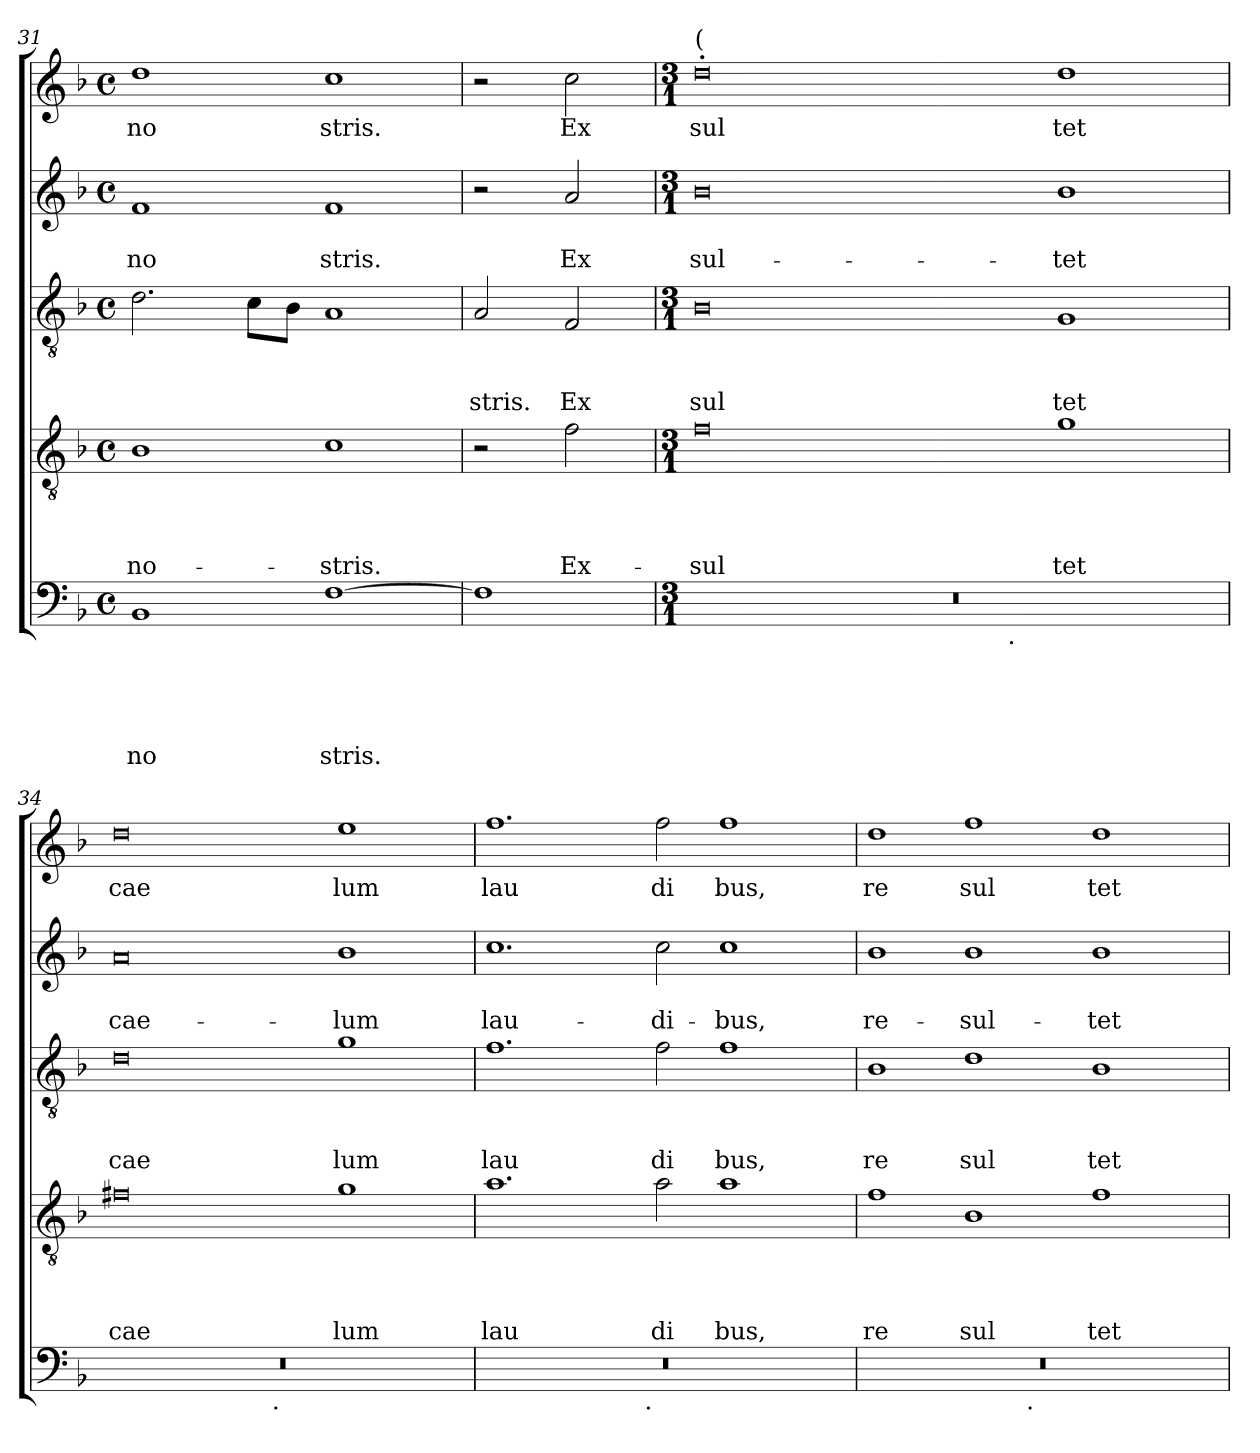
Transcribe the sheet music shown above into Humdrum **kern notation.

**kern	**text	**text	**text	**text	**text	**kern	**text	**text	**text	**text	**kern	**text	**text	**text	**kern	**text	**text	**kern	**text
*part5	*part5	*part5	*part5	*part5	*part5	*part4	*part4	*part4	*part4	*part4	*part3	*part3	*part3	*part3	*part2	*part2	*part2	*part1	*part1
*staff5	*staff5	*staff5	*staff5	*staff5	*staff5	*staff4	*staff4	*staff4	*staff4	*staff4	*staff3	*staff3	*staff3	*staff3	*staff2	*staff2	*staff2	*staff1	*staff1
*clefF4	*	*	*	*	*	*clefGv2	*	*	*	*	*clefGv2	*	*	*	*clefG2	*	*	*clefG2	*
*k[b-]	*	*	*	*	*	*k[b-]	*	*	*	*	*k[b-]	*	*	*	*k[b-]	*	*	*k[b-]	*
*F:	*	*	*	*	*	*F:	*	*	*	*	*F:	*	*	*	*F:	*	*	*F:	*
*M4/4	*	*	*	*	*	*M4/4	*	*	*	*	*M4/4	*	*	*	*M4/4	*	*	*M4/4	*
*met(c)	*	*	*	*	*	*met(c)	*	*	*	*	*met(c)	*	*	*	*met(c)	*	*	*met(c)	*
=31	=31	=31	=31	=31	=31	=31	=31	=31	=31	=31	=31	=31	=31	=31	=31	=31	=31	=31	=31
!	!	!	!	!	!LO:LY:b	!	!	!	!	!LO:LY:b	!	!	!	!	!	!	!LO:LY:b	!	!LO:LY:b
1BB-	.	.	.	.	no	1B-	.	.	.	no-	2.d\	.	.	.	1f	.	no	1dd	no
.	.	.	.	.	.	.	.	.	.	.	8c\L	.	.	.	.	.	.	.	.
.	.	.	.	.	.	.	.	.	.	.	8B-\J	.	.	.	.	.	.	.	.
!	!	!	!	!	!LO:LY:b	!	!	!	!	!LO:LY:b	!	!	!	!	!	!	!LO:LY:b	!	!LO:LY:b
[>1F	.	.	.	.	stris.	1c	.	.	.	-stris.	1A	.	.	.	1f	.	stris.	1cc	stris.
=32	=32	=32	=32	=32	=32	=32	=32	=32	=32	=32	=32	=32	=32	=32	=32	=32	=32	=32	=32
!	!	!	!	!	!	!	!	!	!	!	!	!	!	!LO:LY:b	!	!	!	!	!
1F]	.	.	.	.	.	2r	.	.	.	.	2A/	.	.	stris.	2r	.	.	2r	.
!	!	!	!	!	!	!	!	!	!	!LO:LY:b	!	!	!	!LO:LY:b	!	!	!LO:LY:b	!	!LO:LY:b
.	.	.	.	.	.	2f\	.	.	.	Ex-	2F/	.	.	Ex	2a/	.	Ex	2cc\	Ex
!!LO:PB:g=z
=33	=33	=33	=33	=33	=33	=33	=33	=33	=33	=33	=33	=33	=33	=33	=33	=33	=33	=33	=33
*M3/1	*	*	*	*	*	*M3/1	*	*	*	*	*M3/1	*	*	*	*M3/1	*	*	*M3/1	*
*	*	*	*	*	*	*	*	*	*	*	*	*	*	*	*	*	*	*MM66	*
!	!	!	!	!	!	!	!	!	!	!	!	!	!	!	!	!	!	!LO:TX:a:t=(	!
!	!	!	!	!	!	!	!	!	!	!LO:LY:b	!	!	!	!LO:LY:b	!	!	!LO:LY:b	!	!LO:LY:b
*^	*	*	*	*	*	*	*	*	*	*	*	*	*	*	*	*	*	*	*
0.r	1ryy	.	.	.	.	.	0f	.	.	.	-sul	0B-	.	.	sul	0b-	.	sul-	0dd'>	sul
.	2ryy	.	.	.	.	.	.	.	.	.	.	.	.	.	.	.	.	.	.	.
.	4ryy	.	.	.	.	.	.	.	.	.	.	.	.	.	.	.	.	.	.	.
.	16ryy	.	.	.	.	.	.	.	.	.	.	.	.	.	.	.	.	.	.	.
!	!LO:TX:b:t=.	!	!	!	!	!	!	!	!	!	!	!	!	!	!	!	!	!	!	!
.	1ryy	.	.	.	.	.	.	.	.	.	.	.	.	.	.	.	.	.	.	.
!	!	!	!	!	!	!	!	!	!	!	!LO:LY:b	!	!	!	!LO:LY:b	!	!	!LO:LY:b	!	!LO:LY:b
.	.	.	.	.	.	.	1g	.	.	.	tet	1G	.	.	tet	1b-	.	-tet	1dd	tet
.	8.ryy	.	.	.	.	.	.	.	.	.	.	.	.	.	.	.	.	.	.	.
=34	=34	=34	=34	=34	=34	=34	=34	=34	=34	=34	=34	=34	=34	=34	=34	=34	=34	=34	=34	=34
!	!	!	!	!	!	!	!	!	!	!	!LO:LY:b	!	!	!	!LO:LY:b	!	!	!LO:LY:b	!	!LO:LY:b
0.r	1ryy	.	.	.	.	.	0f#X	.	.	.	cae	0d	.	.	cae	0a	.	cae-	0dd	cae
.	4...ryy	.	.	.	.	.	.	.	.	.	.	.	.	.	.	.	.	.	.	.
!	!LO:TX:b:t=.	!	!	!	!	!	!	!	!	!	!	!	!	!	!	!	!	!	!	!
.	1ryy	.	.	.	.	.	.	.	.	.	.	.	.	.	.	.	.	.	.	.
!	!	!	!	!	!	!	!	!	!	!	!LO:LY:b	!	!	!	!LO:LY:b	!	!	!LO:LY:b	!	!LO:LY:b
.	.	.	.	.	.	.	1g	.	.	.	lum	1g	.	.	lum	1b-	.	-lum	1ee	lum
.	2ryy	.	.	.	.	.	.	.	.	.	.	.	.	.	.	.	.	.	.	.
.	32ryy	.	.	.	.	.	.	.	.	.	.	.	.	.	.	.	.	.	.	.
=35	=35	=35	=35	=35	=35	=35	=35	=35	=35	=35	=35	=35	=35	=35	=35	=35	=35	=35	=35	=35
!	!	!	!	!	!	!	!	!	!	!	!LO:LY:b	!	!	!	!LO:LY:b	!	!	!LO:LY:b	!	!LO:LY:b
0.r	1ryy	.	.	.	.	.	1.a	.	.	.	lau	1.f	.	.	lau	1.cc	.	lau-	1.ff	lau
.	4...ryy	.	.	.	.	.	.	.	.	.	.	.	.	.	.	.	.	.	.	.
!	!LO:TX:b:t=.	!	!	!	!	!	!	!	!	!	!	!	!	!	!	!	!	!	!	!
.	1ryy	.	.	.	.	.	.	.	.	.	.	.	.	.	.	.	.	.	.	.
!	!	!	!	!	!	!	!	!	!	!	!LO:LY:b	!	!	!	!LO:LY:b	!	!	!LO:LY:b	!	!LO:LY:b
.	.	.	.	.	.	.	2a\	.	.	.	di	2f\	.	.	di	2cc\	.	-di-	2ff\	di
!	!	!	!	!	!	!	!	!	!	!	!LO:LY:b	!	!	!	!LO:LY:b	!	!	!LO:LY:b	!	!LO:LY:b
.	.	.	.	.	.	.	1a	.	.	.	bus,	1f	.	.	bus,	1cc	.	-bus,	1ff	bus,
.	2ryy	.	.	.	.	.	.	.	.	.	.	.	.	.	.	.	.	.	.	.
.	32ryy	.	.	.	.	.	.	.	.	.	.	.	.	.	.	.	.	.	.	.
=36	=36	=36	=36	=36	=36	=36	=36	=36	=36	=36	=36	=36	=36	=36	=36	=36	=36	=36	=36	=36
!	!	!	!	!	!	!	!	!	!	!	!LO:LY:b	!	!	!	!LO:LY:b	!	!	!LO:LY:b	!	!LO:LY:b
0.r	1ryy	.	.	.	.	.	1f	.	.	.	re	1B-	.	.	re	1b-	.	re-	1dd	re
!	!	!	!	!	!	!	!	!	!	!	!LO:LY:b	!	!	!	!LO:LY:b	!	!	!LO:LY:b	!	!LO:LY:b
.	4...ryy	.	.	.	.	.	1B-	.	.	.	sul	1d	.	.	sul	1b-	.	-sul-	1ff	sul
!	!LO:TX:b:t=.	!	!	!	!	!	!	!	!	!	!	!	!	!	!	!	!	!	!	!
.	1ryy	.	.	.	.	.	.	.	.	.	.	.	.	.	.	.	.	.	.	.
!	!	!	!	!	!	!	!	!	!	!	!LO:LY:b	!	!	!	!LO:LY:b	!	!	!LO:LY:b	!	!LO:LY:b
.	.	.	.	.	.	.	1f	.	.	.	tet	1B-	.	.	tet	1b-	.	-tet	1dd	tet
.	2ryy	.	.	.	.	.	.	.	.	.	.	.	.	.	.	.	.	.	.	.
.	32ryy	.	.	.	.	.	.	.	.	.	.	.	.	.	.	.	.	.	.	.
*v	*v	*	*	*	*	*	*	*	*	*	*	*	*	*	*	*	*	*	*	*
=	=	=	=	=	=	=	=	=	=	=	=	=	=	=	=	=	=	=	=
*-	*-	*-	*-	*-	*-	*-	*-	*-	*-	*-	*-	*-	*-	*-	*-	*-	*-	*-	*-
